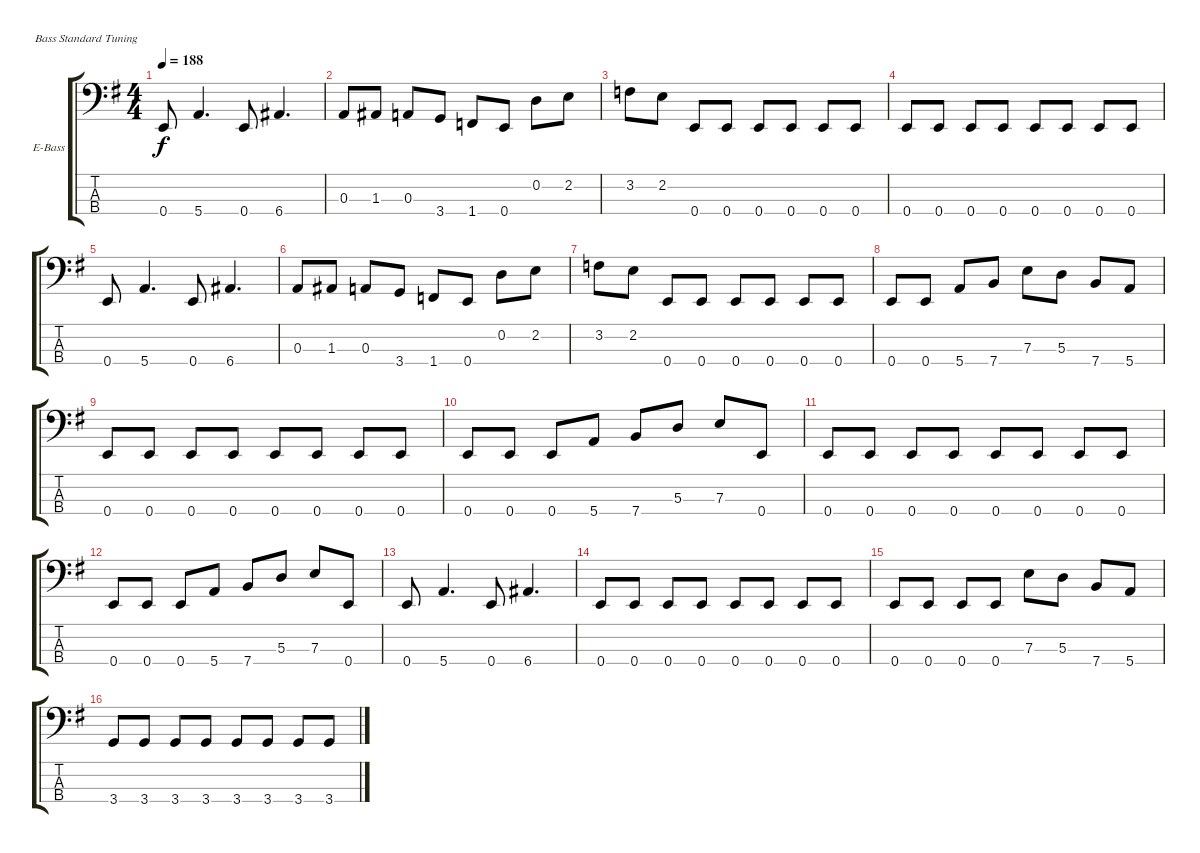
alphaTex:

\defaultSystemsLayout 4
\bracketExtendMode groupsimilarinstruments
\firstSystemTrackNameOrientation horizontal
\otherSystemsTrackNameOrientation horizontal
\track ("Jason" "E-Bass") {instrument electricbassfinger}
\staff {score tabs}
\tuning (G2 D2 A1 E1)
\ts (4 4)
\tempo 188
\clef f4
\scale
0.258333
\ks eminor
0.4.8{dy f} 5.4.4{d} 0.4.8 6.4.4{d} |
\scale
0.333333 0.3.8 1.3.8 0.3.8 3.4.8 1.4.8 0.4.8 0.2.8 2.2.8 |
\scale
0.333333 3.2.8 2.2.8 0.4.8 0.4.8 0.4.8 0.4.8 0.4.8 0.4.8 |
\scale
0.333333 0.4.8 0.4.8 0.4.8 0.4.8 0.4.8 0.4.8 0.4.8 0.4.8 |
\scale
0.333333 0.4.8 5.4.4{d} 0.4.8 6.4.4{d} |
\scale
0.333333 0.3.8 1.3.8 0.3.8 3.4.8 1.4.8 0.4.8 0.2.8 2.2.8 |
\scale
0.333333 3.2.8 2.2.8 0.4.8 0.4.8 0.4.8 0.4.8 0.4.8 0.4.8 |
\scale
0.333333 0.4.8 0.4.8 5.4.8 7.4.8 7.3.8 5.3.8 7.4.8 5.4.8 |
\scale
0.333333 0.4.8 0.4.8 0.4.8 0.4.8 0.4.8 0.4.8 0.4.8 0.4.8 |
\scale
0.333333 0.4.8 0.4.8 0.4.8 5.4.8 7.4.8 5.3.8 7.3.8 0.4.8 |
\scale
0.333333 0.4.8 0.4.8 0.4.8 0.4.8 0.4.8 0.4.8 0.4.8 0.4.8 |
\scale
0.333333 0.4.8 0.4.8 0.4.8 5.4.8 7.4.8 5.3.8 7.3.8 0.4.8 |
\scale
0.333333 0.4.8 5.4.4{d} 0.4.8 6.4.4{d} |
\scale
0.333333 0.4.8 0.4.8 0.4.8 0.4.8 0.4.8 0.4.8 0.4.8 0.4.8 |
\scale
0.333333 0.4.8 0.4.8 0.4.8 0.4.8 7.3.8 5.3.8 7.4.8 5.4.8 |
\scale
0.333333 3.4.8 3.4.8 3.4.8 3.4.8 3.4.8 3.4.8 3.4.8 3.4.8
